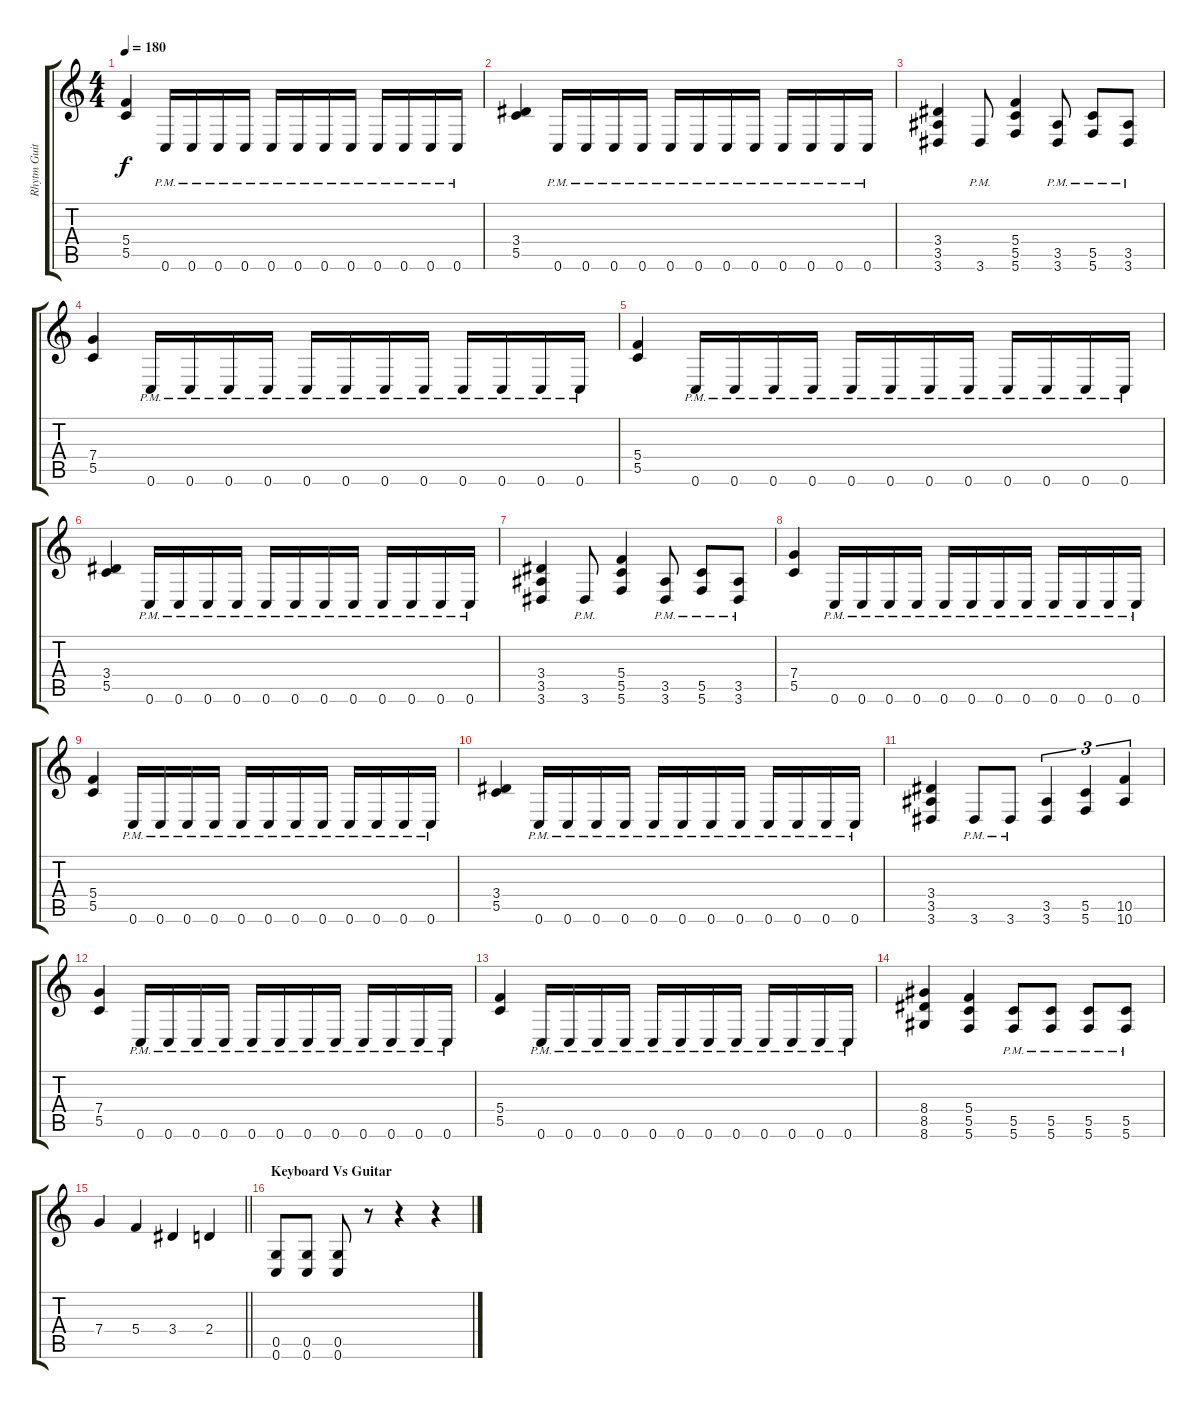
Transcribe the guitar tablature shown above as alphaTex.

\track ("Rhytm Guitar" "Rhytm Guit") {instrument distortionguitar}
\staff {score tabs}
\tuning (D4 A3 F3 C3 G2 C2) {hide}
\ts (4 4)
\tempo 180
\clef g2
\ks c
(5.4 5.5).4{dy f} 0.6{pm}.16 0.6{pm}.16 0.6{pm}.16 0.6{pm}.16 0.6{pm}.16 0.6{pm}.16 0.6{pm}.16 0.6{pm}.16 0.6{pm}.16 0.6{pm}.16 0.6{pm}.16 0.6{pm}.16 |
(3.4 5.5).4 0.6{pm}.16 0.6{pm}.16 0.6{pm}.16 0.6{pm}.16 0.6{pm}.16 0.6{pm}.16 0.6{pm}.16 0.6{pm}.16 0.6{pm}.16 0.6{pm}.16 0.6{pm}.16 0.6{pm}.16 |
(3.4 3.5 3.6).4 3.6{pm}.8 (5.4 5.5 5.6).4 (3.5{pm} 3.6{pm}).8 (5.5{pm} 5.6{pm}).8 (3.5{pm} 3.6{pm}).8 |
(7.4 5.5).4 0.6{pm}.16 0.6{pm}.16 0.6{pm}.16 0.6{pm}.16 0.6{pm}.16 0.6{pm}.16 0.6{pm}.16 0.6{pm}.16 0.6{pm}.16 0.6{pm}.16 0.6{pm}.16 0.6{pm}.16 |
(5.4 5.5).4 0.6{pm}.16 0.6{pm}.16 0.6{pm}.16 0.6{pm}.16 0.6{pm}.16 0.6{pm}.16 0.6{pm}.16 0.6{pm}.16 0.6{pm}.16 0.6{pm}.16 0.6{pm}.16 0.6{pm}.16 |
(3.4 5.5).4 0.6{pm}.16 0.6{pm}.16 0.6{pm}.16 0.6{pm}.16 0.6{pm}.16 0.6{pm}.16 0.6{pm}.16 0.6{pm}.16 0.6{pm}.16 0.6{pm}.16 0.6{pm}.16 0.6{pm}.16 |
(3.4 3.5 3.6).4 3.6{pm}.8 (5.4 5.5 5.6).4 (3.5{pm} 3.6{pm}).8 (5.5{pm} 5.6{pm}).8 (3.5{pm} 3.6{pm}).8 |
(7.4 5.5).4 0.6{pm}.16 0.6{pm}.16 0.6{pm}.16 0.6{pm}.16 0.6{pm}.16 0.6{pm}.16 0.6{pm}.16 0.6{pm}.16 0.6{pm}.16 0.6{pm}.16 0.6{pm}.16 0.6{pm}.16 |
(5.4 5.5).4 0.6{pm}.16 0.6{pm}.16 0.6{pm}.16 0.6{pm}.16 0.6{pm}.16 0.6{pm}.16 0.6{pm}.16 0.6{pm}.16 0.6{pm}.16 0.6{pm}.16 0.6{pm}.16 0.6{pm}.16 |
(3.4 5.5).4 0.6{pm}.16 0.6{pm}.16 0.6{pm}.16 0.6{pm}.16 0.6{pm}.16 0.6{pm}.16 0.6{pm}.16 0.6{pm}.16 0.6{pm}.16 0.6{pm}.16 0.6{pm}.16 0.6{pm}.16 |
(3.4 3.5 3.6).4 3.6{pm}.8 3.6{pm}.8 (3.5 3.6).4{tu (3 2)} (5.5 5.6).4{tu (3 2)} (10.5 10.6).4{tu (3 2)} |
(7.4 5.5).4 0.6{pm}.16 0.6{pm}.16 0.6{pm}.16 0.6{pm}.16 0.6{pm}.16 0.6{pm}.16 0.6{pm}.16 0.6{pm}.16 0.6{pm}.16 0.6{pm}.16 0.6{pm}.16 0.6{pm}.16 |
(5.4 5.5).4 0.6{pm}.16 0.6{pm}.16 0.6{pm}.16 0.6{pm}.16 0.6{pm}.16 0.6{pm}.16 0.6{pm}.16 0.6{pm}.16 0.6{pm}.16 0.6{pm}.16 0.6{pm}.16 0.6{pm}.16 |
(8.4 8.5 8.6).4 (5.4 5.5 5.6).4 (5.5{pm} 5.6{pm}).8 (5.5{pm} 5.6{pm}).8 (5.5{pm} 5.6{pm}).8 (5.5{pm} 5.6{pm}).8 |
\barLineRight lightlight
7.4.4 5.4.4 3.4.4 2.4.4 |
\section ("" "Keyboard Vs Guitar")
(0.5 0.6).8 (0.5 0.6).8 (0.5 0.6).8 r.8 r.4 r.4
